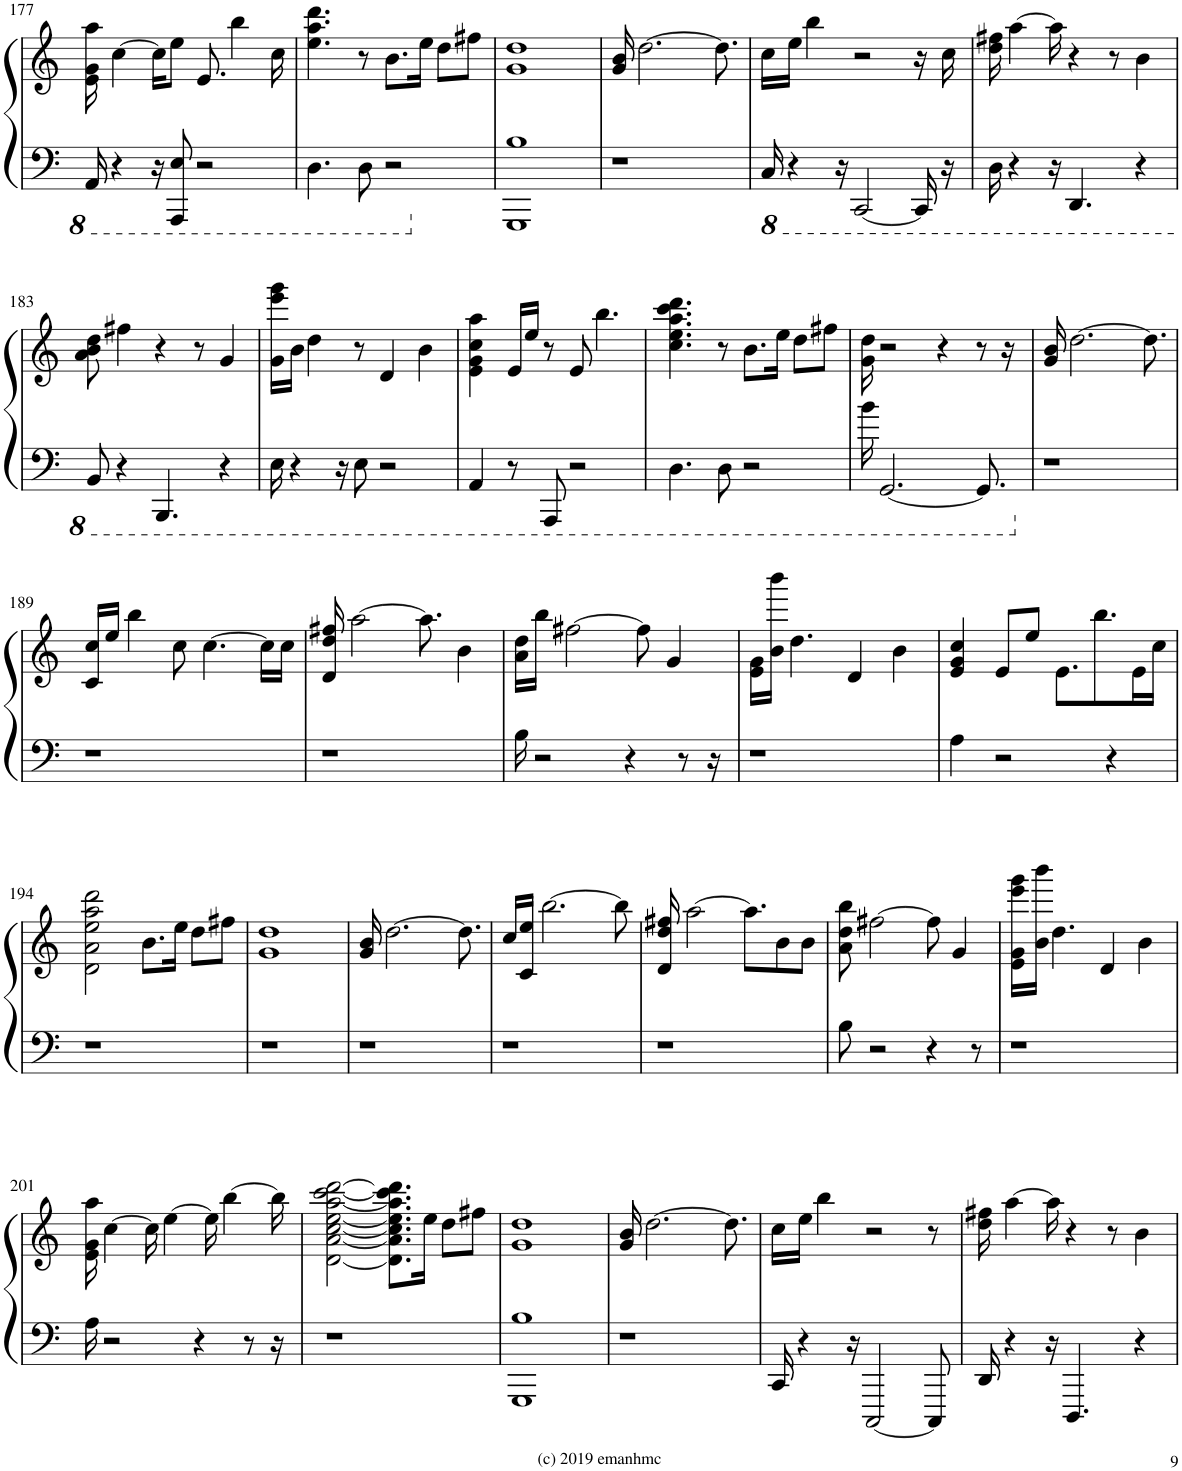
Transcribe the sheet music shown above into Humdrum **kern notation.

**kern	**kern
*part1	*part1
*staff2	*staff1
*I"Piano	*
*I'Pno.	*
!!LO:PB:g=z
*clefF4	*clefG2
*k[]	*k[]
*M4/4	*M4/4
=177	=177
16AAA/	16e\ 16g\ 16aa\
4r	[4cc\
16r	16cc\KL]
8AAAA/ 8EE/	8ee\J
2r	8.e/
.	4bb\
.	16cc\
=178	=178
4.DD\	4.ee\ 4.aa\ 4.ddd\
8DD\	8r
2r	8.b\L
.	16ee\Jk
.	8dd\L
.	8ff#X\J
=179	=179
1GGG 1B	1g 1dd
=180	=180
1r	16g/ 16b/
.	[2.dd\
.	8.dd\]
=181	=181
*8ba	*
16CC/	16cc\LL
4r	16ee\JJ
.	4bb\
16r	.
[2CCC/	2r
16CCC/]	16r
16r	16cc\
=182	=182
16DD\	16dd\ 16ff#X\
4r	[4aa\
16r	16aa\]
4.DDD/	4r
.	8r
4r	4b\
!!LO:LB:g=z
=183	=183
8BBB/	8a\ 8b\ 8dd\
4r	4ff#X\
4.BBBB/	4r
.	8r
4r	4g/
=184	=184
16EE\	16g\ 16eee\ 16ggg\LL
4r	16b\JJ
.	4dd\
16r	.
8EE\	8r
2r	4d/
.	4b\
=185	=185
4AAA/	4e\ 4g\ 4cc\ 4aa\
8r	16e/LL
.	16ee/JJ
8AAAA/	8r
2r	8e/
.	4.bb\
=186	=186
4.DD\	4.cc\ 4.ee\ 4.aa\ 4.ccc\ 4.ddd\
8DD\	8r
2r	8.b\L
.	16ee\Jk
.	8dd\L
.	8ff#X\J
=187	=187
16B\	16g\ 16dd\
[2.GGG/	2r
.	4r
8.GGG/]	8r
.	16r
=188	=188
*X8ba	*
1r	16g/ 16b/
.	[2.dd\
.	8.dd\]
!!LO:LB:g=z
=189	=189
1r	16c/ 16cc/LL
.	16ee/JJ
.	4bb\
.	8cc\
.	[4.cc\
.	16cc\LL]
.	16cc\JJ
=190	=190
1r	16d/ 16dd/ 16ff#X/
.	[2aa\
.	8.aa\]
.	4b\
=191	=191
16B\	16a\ 16dd\LL
2r	16bb\JJ
.	[2ff#X\
4r	.
.	8ff#\]
.	4g/
8r	.
16r	.
=192	=192
1r	16e\ 16g\LL
.	16b\ 16bbb\JJ
.	4.dd\
.	4d/
.	4b\
=193	=193
4A\	4e/ 4g/ 4cc/
2r	8e/L
.	8ee/J
.	8.e\L
.	8.bb\
4r	.
.	16e\L
.	16cc\JJ
!!LO:LB:g=z
=194	=194
1r	2d\ 2a\ 2ee\ 2aa\ 2ddd\
.	8.b\L
.	16ee\Jk
.	8dd\L
.	8ff#X\J
=195	=195
1r	1g 1dd
=196	=196
1r	16g/ 16b/
.	[2.dd\
.	8.dd\]
=197	=197
1r	16cc/LL
.	16c/ 16ee/JJ
.	[2.bb\
.	8bb\]
=198	=198
1r	16d/ 16dd/ 16ff#X/
.	[2aa\
.	8.aa\L]
.	8b\
.	8b\J
=199	=199
8B\	8a\ 8dd\ 8bb\
2r	[2ff#X\
4r	8ff#\]
.	4g/
8r	.
=200	=200
1r	16e\ 16g\ 16eee\ 16ggg\LL
.	16b\ 16bbb\JJ
.	4.dd\
.	4d/
.	4b\
!!LO:LB:g=z
=201	=201
16A\	16e\ 16g\ 16aa\
2r	[4cc\
.	16cc\]
.	[4ee\
4r	.
.	16ee\]
.	[4bb\
8r	.
16r	16bb\]
=202	=202
1r	[2d\ [2a\ [2cc\ [2ee\ [2aa\ [2ccc\ [2ddd\
.	8.d\] 8.a\] 8.cc\] 8.ee\] 8.aa\] 8.ccc\] 8.ddd\]L
.	16ee\Jk
.	8dd\L
.	8ff#X\J
=203	=203
1GGG 1B	1g 1dd
=204	=204
1r	16g/ 16b/
.	[2.dd\
.	8.dd\]
=205	=205
16CC/	16cc\LL
4r	16ee\JJ
.	4bb\
16r	.
[2CCC/	2r
8CCC/]	8r
=206	=206
16DD/	16dd\ 16ff#X\
4r	[4aa\
16r	16aa\]
4.DDD/	4r
.	8r
4r	4b\
=	=
*-	*-
